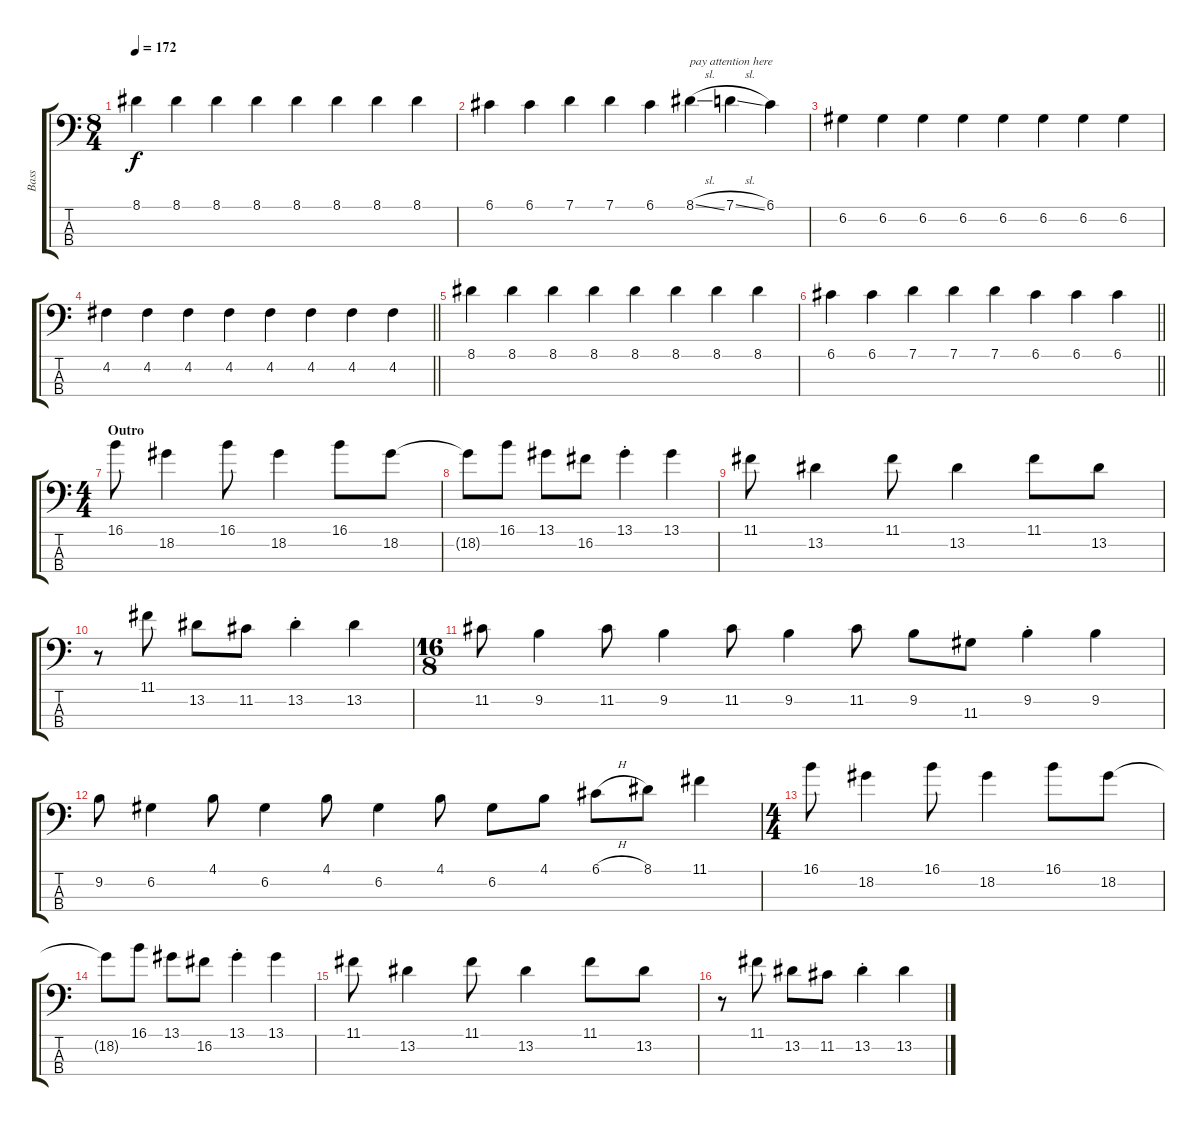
\track ("Bass" "Bass") {instrument electricbassfinger}
\staff {score tabs}
\tuning (G2 D2 A1 E1) {hide}
\ts (8 4)
\tempo 172
\clef f4
\ks c
8.1.4{dy f} 8.1.4 8.1.4 8.1.4 8.1.4 8.1.4 8.1.4 8.1.4 |
6.1.4 6.1.4 7.1.4 7.1.4 6.1.4 8.1{sl}.4{txt "pay attention here"} 7.1{sl}.4 6.1.4 |
6.2.4 6.2.4 6.2.4 6.2.4 6.2.4 6.2.4 6.2.4 6.2.4 |
\barLineRight lightlight
4.2.4 4.2.4 4.2.4 4.2.4 4.2.4 4.2.4 4.2.4 4.2.4 |
8.1.4 8.1.4 8.1.4 8.1.4 8.1.4 8.1.4 8.1.4 8.1.4 |
\barLineRight lightlight
6.1.4 6.1.4 7.1.4 7.1.4 7.1.4 6.1.4 6.1.4 6.1.4 |
\ts (4 4)
\section ("" "Outro")
16.1.8 18.2.4 16.1.8 18.2.4 16.1.8 18.2.8 |
18.2{t}.8 16.1.8 13.1.8 16.2.8 13.1{st}.4 13.1.4 |
11.1.8 13.2.4 11.1.8 13.2.4 11.1.8 13.2.8 |
r.8 11.1.8 13.2.8 11.2.8 13.2{st}.4 13.2.4 |
\ts (16 8)
11.2.8 9.2.4 11.2.8 9.2.4 11.2.8 9.2.4 11.2.8 9.2.8 11.3.8 9.2{st}.4 9.2.4 |
9.2.8 6.2.4 4.1.8 6.2.4 4.1.8 6.2.4 4.1.8 6.2.8 4.1.8 6.1{h}.8 8.1.8 11.1.4 |
\ts (4 4)
16.1.8 18.2.4 16.1.8 18.2.4 16.1.8 18.2.8 |
18.2{t}.8 16.1.8 13.1.8 16.2.8 13.1{st}.4 13.1.4 |
11.1.8 13.2.4 11.1.8 13.2.4 11.1.8 13.2.8 |
r.8 11.1.8 13.2.8 11.2.8 13.2{st}.4 13.2.4
